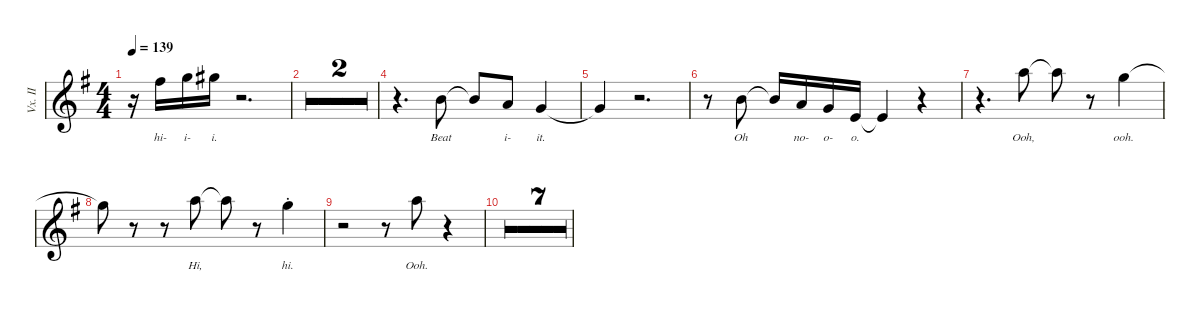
\defaultSystemsLayout 4
\hideDynamics
\bracketExtendMode groupsimilarinstruments
\otherSystemsTrackNameOrientation horizontal
\track ("Voice II" "Vx. II") {multiBarRest instrument voiceoohs}
\staff {score}
\tuning (Eb4 Bb3 Gb3 Db3 Ab2 Eb2)
\displaytranspose 1
\ts (4 4)
\tempo 139
\clef g2
\ks g
r.16{dy f beam Down} 19.2{acc #}.16{lyrics (0 "hi-") lyrics (1 "") lyrics (2 "") lyrics (3 "") lyrics (4 "") beam Down} 20.2{acc forcenatural}.16{lyrics (0 "i-") lyrics (1 "") lyrics (2 "") lyrics (3 "") lyrics (4 "") beam Down} 21.2{acc #}.16{lyrics (0 "i.") lyrics (1 "") lyrics (2 "") lyrics (3 "") lyrics (4 "") beam Down} r.2{d beam Down} |
r.1{beam Down} |
r.1{beam Down} |
r.4{d beam Down} 7.1{acc forcenatural}.8{lyrics (0 "Beat") lyrics (1 "") lyrics (2 "") lyrics (3 "") lyrics (4 "") beam Down} 7.1{t acc forcenatural}.8{beam Up} 5.1{acc forcenatural}.8{lyrics (0 "i-") lyrics (1 "") lyrics (2 "") lyrics (3 "") lyrics (4 "") beam Up} 3.1{acc forcenatural}.4{lyrics (0 "it.") lyrics (1 "") lyrics (2 "") lyrics (3 "") lyrics (4 "") beam Up} |
3.1{t acc forcenatural}.4{beam Up} r.2{d beam Up} |
r.8{beam Down} 7.1{acc forcenatural}.8{lyrics (0 "Oh") lyrics (1 "") lyrics (2 "") lyrics (3 "") lyrics (4 "") beam Down} 7.1{t acc forcenatural}.16{beam Up} 5.1{acc forcenatural}.16{lyrics (0 "no-") lyrics (1 "") lyrics (2 "") lyrics (3 "") lyrics (4 "") beam Up} 3.1{acc forcenatural}.16{lyrics (0 "o-") lyrics (1 "") lyrics (2 "") lyrics (3 "") lyrics (4 "") beam Up} 0.1{acc forcenatural}.16{lyrics (0 "o.") lyrics (1 "") lyrics (2 "") lyrics (3 "") lyrics (4 "") beam Up} 0.1{t acc forcenatural}.4{beam Up} r.4{beam Up} |
r.4{d beam Down} 17.1{acc forcenatural}.8{lyrics (0 "Ooh,") lyrics (1 "") lyrics (2 "") lyrics (3 "") lyrics (4 "") beam Down} 17.1{t acc forcenatural}.8{beam Down} r.8{beam Down} 20.2{acc forcenatural}.4{lyrics (0 "ooh.") lyrics (1 "") lyrics (2 "") lyrics (3 "") lyrics (4 "") beam Down} |
20.2{t acc forcenatural}.8{beam Down} r.8{beam Down} r.8{beam Down} 22.2{acc forcenatural}.8{lyrics (0 "Hi,") lyrics (1 "") lyrics (2 "") lyrics (3 "") lyrics (4 "") beam Down} 22.2{t acc forcenatural}.8{beam Down} r.8{beam Down} 20.2{st acc forcenatural}.4{lyrics (0 "hi.") lyrics (1 "") lyrics (2 "") lyrics (3 "") lyrics (4 "") beam Down} |
r.2{beam Down} r.8{beam Down} 22.2{acc forcenatural}.8{lyrics (0 "Ooh.") lyrics (1 "") lyrics (2 "") lyrics (3 "") lyrics (4 "") beam Down} r.4{beam Down} |
r.1{beam Down} |
r.1{beam Down} |
r.1{beam Down} |
r.1{beam Down} |
r.1{beam Down} |
r.1{beam Down} |
r.1{beam Down}
